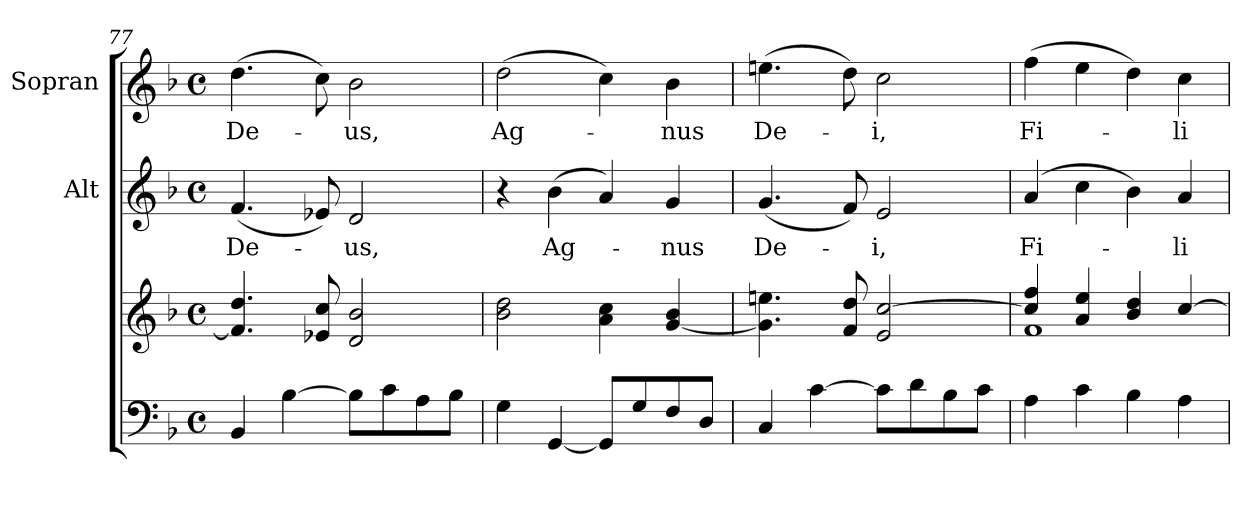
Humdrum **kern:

**kern	**kern	**kern	**text	**kern	**text
*part3	*part3	*part2	*part2	*part1	*part1
*staff4	*staff3	*staff2	*staff2	*staff1	*staff1
*	*	*I"Alt	*	*I"Sopran	*
*	*	*I'A.	*	*I'S.	*
*clefF4	*clefG2	*clefG2	*	*clefG2	*
*k[b-]	*k[b-]	*k[b-]	*	*k[b-]	*
*F:	*F:	*F:	*	*F:	*
*M4/4	*M4/4	*M4/4	*	*M4/4	*
*met(c)	*met(c)	*met(c)	*	*met(c)	*
=77	=77	=77	=77	=77	=77
!	!	!	!LO:LY:b	!	!LO:LY:b
4BB-/	4.f/] 4.dd/	(<4.f/	De-	(>4.dd\	De-
[4B-\	.	.	.	.	.
.	8e-X/ 8cc/	8e-X/)	.	8cc\)	.
!	!	!	!LO:LY:b	!	!LO:LY:b
8B-\L]	2d/ 2b-/	2d/	-us,	2b-\	-us,
8c\	.	.	.	.	.
8A\	.	.	.	.	.
8B-\J	.	.	.	.	.
=78	=78	=78	=78	=78	=78
!	!	!	!	!	!LO:LY:b
4G\	2b-\ 2dd\	4r	.	(>2dd\	Ag-
!	!	!	!LO:LY:b	!	!
[4GG/	.	(>4b-\	Ag-	.	.
8GG/L]	4a\ 4cc\	4a/)	.	4cc\)	.
8G/	.	.	.	.	.
!	!	!	!LO:LY:b	!	!LO:LY:b
8F/	[<4g/ 4b-/	4g/	-nus	4b-\	-nus
8D/J	.	.	.	.	.
=79	=79	=79	=79	=79	=79
!	!	!	!LO:LY:b	!	!LO:LY:b
4C/	4.g\] 4.een\	(<4.g/	De-	(>4.een\	De-
[4c\	.	.	.	.	.
.	8f/ 8dd/	8f/)	.	8dd\)	.
!	!	!	!LO:LY:b	!	!LO:LY:b
8c\L]	2e/ [<2cc/	2e/	-i,	2cc\	-i,
8d\	.	.	.	.	.
8B-\	.	.	.	.	.
8c\J	.	.	.	.	.
!!LO:LB:g=z
=80	=80	=80	=80	=80	=80
*	*^	*	*	*	*
!	!	!	!	!LO:LY:b	!	!LO:LY:b
4A\	4cc/] 4ff/	1f	(4a/	Fi-	(>4ff\	Fi-
4c\	4a/ 4ee/	.	4cc\	.	4ee\	.
4B-\	4b-/ 4dd/	.	4b-\)	.	4dd\)	.
!	!	!	!	!LO:LY:b	!	!LO:LY:b
4A\	[>4cc/	.	4a/	-li-	4cc\	-li-
*	*v	*v	*	*	*	*
=	=	=	=	=	=
*-	*-	*-	*-	*-	*-
